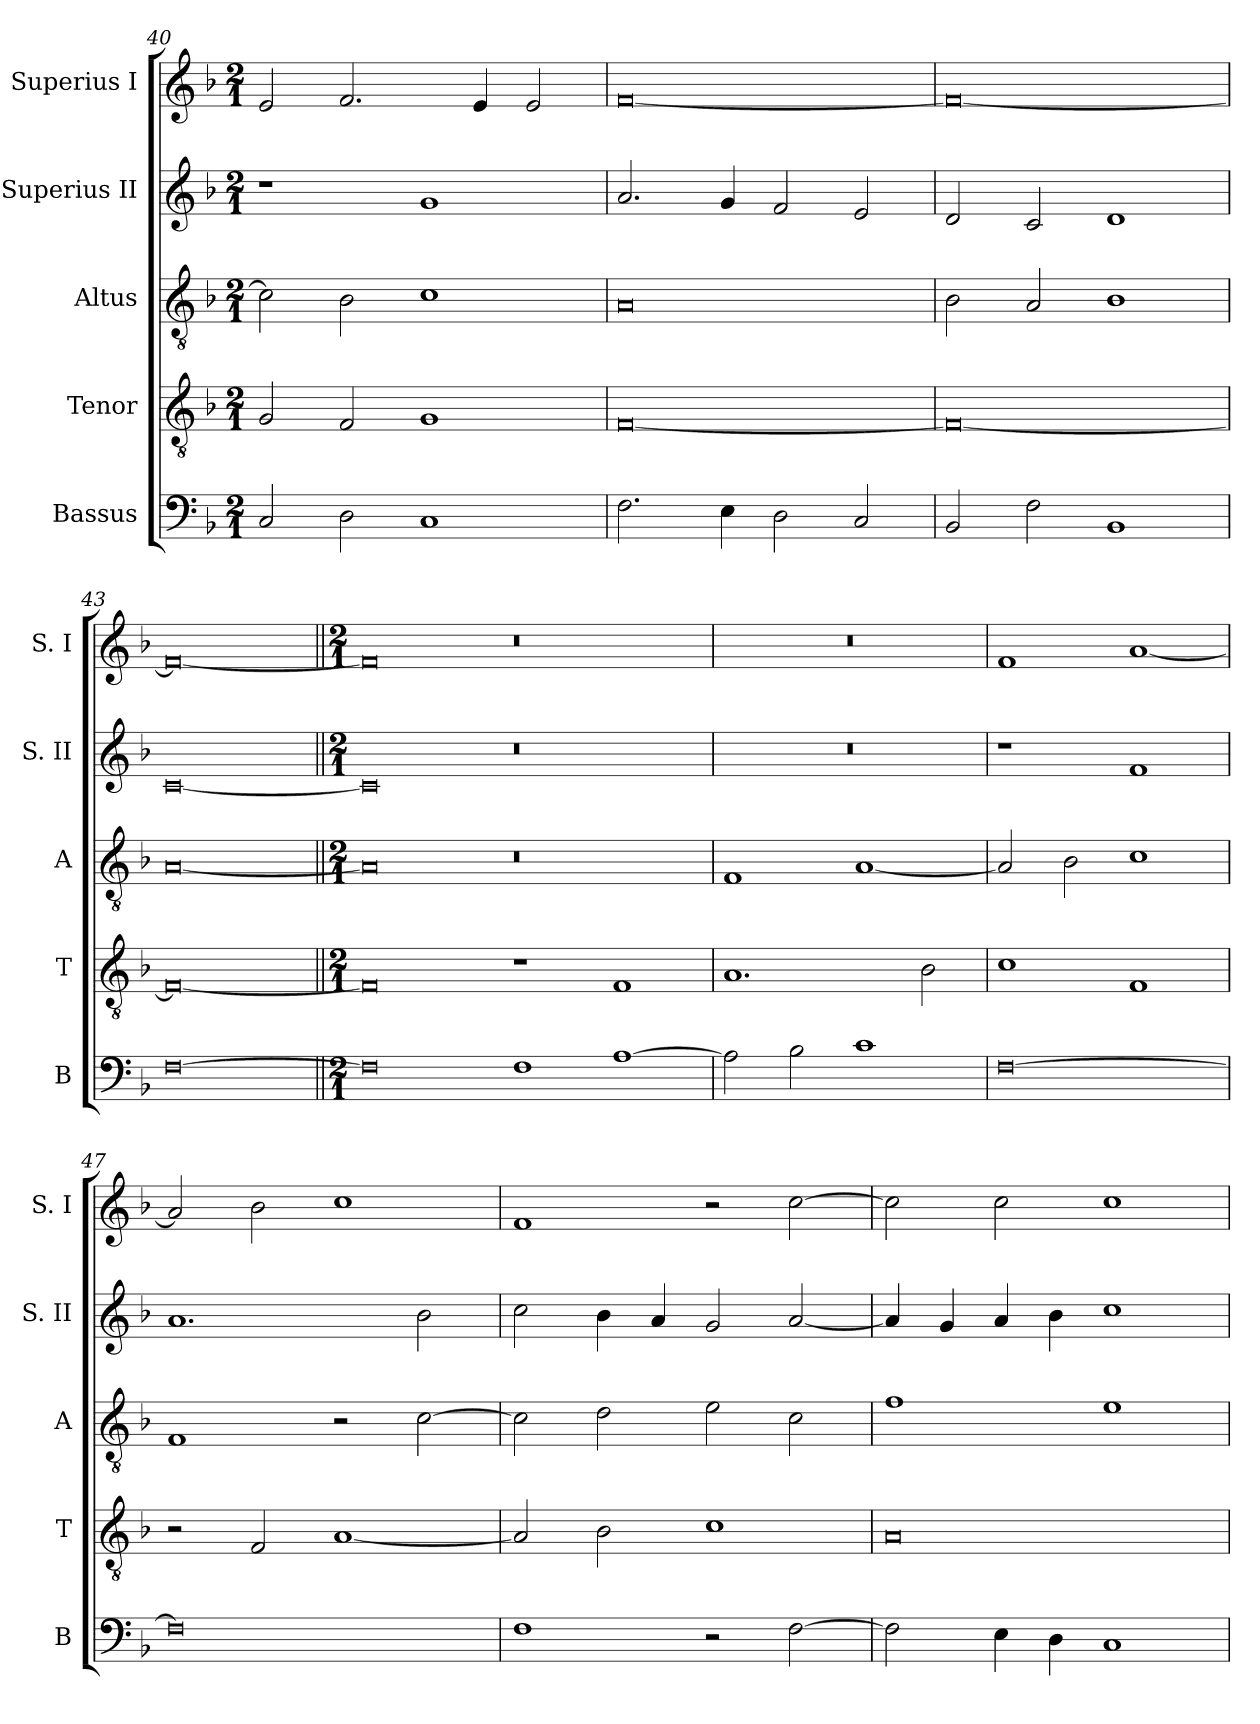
**kern	**kern	**kern	**kern	**kern
*part5	*part4	*part3	*part2	*part1
*staff5	*staff4	*staff3	*staff2	*staff1
*I"Bassus	*I"Tenor	*I"Altus	*I"Superius II	*I"Superius I
*I'B	*I'T	*I'A	*I'S. II	*I'S. I
*clefF4	*clefGv2	*clefGv2	*clefG2	*clefG2
*k[b-]	*k[b-]	*k[b-]	*k[b-]	*k[b-]
*F:	*F:	*F:	*F:	*F:
*M2/1	*M2/1	*M2/1	*M2/1	*M2/1
=40	=40	=40	=40	=40
2C	2G	2c]	1r	2e
2D	2F	2B-	.	2.f
1C	1G	1c	1g	.
.	.	.	.	4e
.	.	.	.	2e
=41	=41	=41	=41	=41
2.F	[0F	0A	2.a	[0f
4E	.	.	4g	.
2D	.	.	2f	.
2C	.	.	2e	.
=42	=42	=42	=42	=42
2BB-	0F_	2B-	2d	0f_
2F	.	2A	2c	.
1BB-	.	1B-	1d	.
=43	=43	=43	=43	=43
[0F	0F_	[0A	[0c	0f_
=44||	=44||	=44||	=44||	=44||
*M2/1	*M2/1	*M2/1	*M2/1	*M2/1
0F]	0F]	0A]	0c]	0f]
1F	1r	0r	0r	0r
[1A	1F	.	.	.
=45	=45	=45	=45	=45
2A]	1.A	1F	0r	0r
2B-	.	.	.	.
1c	.	[1A	.	.
.	2B-	.	.	.
=46	=46	=46	=46	=46
[0F	1c	2A]	1r	1f
.	.	2B-	.	.
.	1F	1c	1f	[1a
=47	=47	=47	=47	=47
0F]	2r	1F	1.a	2a]
.	2F	.	.	2b-
.	[1A	2r	.	1cc
.	.	[2c	2b-	.
=48	=48	=48	=48	=48
1F	2A]	2c]	2cc	1f
.	2B-	2d	4b-	.
.	.	.	4a	.
2r	1c	2e	2g	2r
[2F	.	2c	[2a	[2cc
=49	=49	=49	=49	=49
2F]	0A	1f	4a]	2cc]
.	.	.	4g	.
4E	.	.	4a	2cc
4D	.	.	4b-	.
1C	.	1e	1cc	1cc
=	=	=	=	=
*-	*-	*-	*-	*-
